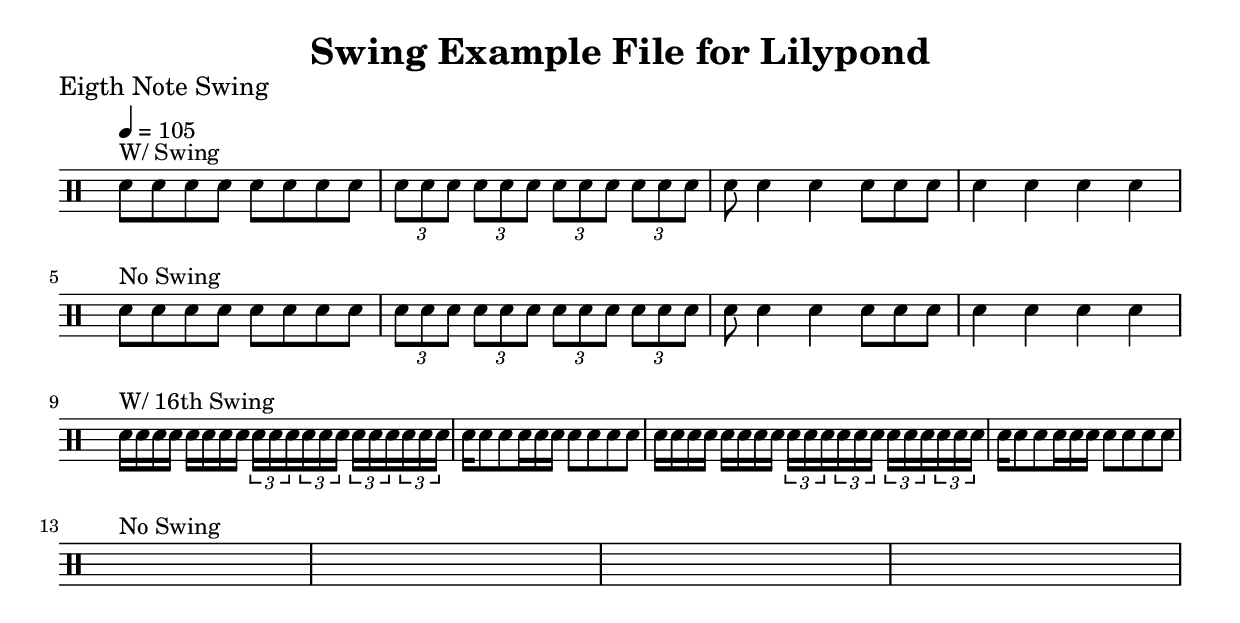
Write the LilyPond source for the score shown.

\version "2.12.3"
%%%%%%%%%%%%%%%%%%%%
%  This is a sample file for the development of the swing feature of lilypond
%%%%%%%%%%%%%%%%%%%%%
\header {
  title = "Swing Example File for Lilypond"
}
% See also http://osdir.com/ml/lilypond-devel-gnu/2009-06/msg00008.html
% Example \swingIt #'"eighth" { \groove }
%
swingIt = #(define-music-function
  (parser location swingStyle music)  (string? ly:music?)
  (_i "Apply a swing feel to music in @var{argMusic} according to @var{swingStyle}. ")
  (let*
   (
    ; bookeeping variables - track the current time, etc..
  	(real-elapsed (ly:make-moment 0 1))
  	(evt-duration (ly:make-moment 0 1))
  	(measure-pos  (ly:make-moment 0 1))
  	
  	; configuration variables
  	(swing-amt    (ly:make-moment 1 1))
  	(swing-unit   (ly:make-moment 1 4))
   )

  ;; music-map yields sequential events from argMusic
  ;; into the anonymous function which is its first argument
  (music-map 
  (lambda (mus)
   	(if (and (eq? (ly:music-property mus 'name) 'EventChord)
   		       (< 0 (ly:moment-main-denominator (ly:music-length mus))))
   	   (begin
   	     ;; take measurements
   	     (set! evt-duration (ly:music-length mus))
   	     (set! measure-pos (ly:moment-mod real-elapsed swing-unit))
   	     (set! real-elapsed (ly:moment-add real-elapsed evt-duration))

   	     ;; if a note doesn't start or end on an eigth note we'll never adjust it
   	     (if (or (eq? 8 (ly:moment-main-denominator measure-pos))
   		           (eq? 8 (ly:moment-main-denominator evt-duration)))
   	       (begin

     	       ; Lengthen eigth notes that start on quarter notes
     	       (if (eq? 0 (ly:moment-main-numerator measure-pos))

             		(begin
                 ;;;;;;;; Lengthen the first portion of a swing unit by a factor of 4/3 (50 becomes 66.7)
             		 (ly:music-compress mus 
             		  (ly:make-moment 
             		   ; TODO the zeros below should be the calculated number of quarters in the duration
             		   (+ 4 (* 6 0) ) 
             		   (+ 3 (* 6 0) )
             		  ))))

     	       ; like saying 'shorten eigth notes that start on eigth notes' 
     	       (if (and (eq?  (* 2 (ly:moment-main-denominator swing-unit))
     	                           (ly:moment-main-denominator evt-duration))
               		    (eq?  (* 2 (ly:moment-main-denominator swing-unit))
               		               (ly:moment-main-denominator measure-pos) ) )
               	;
             		(begin
                 ;;;;;;;;; Shrink the second portion of a swing unit by a factor of 2/3 (50 becomes 33.3)
             		 (ly:music-compress mus 
             		  (ly:make-moment 
             		   ; TODO the zeros below should be the calculated number of quarters in the duration
             		   (+ 2 (* 6 0) ) 
             		   (+ 3 (* 6 0) )
             		  ))))
   	       )) ;; if swingable
   	  )) ;; if is a music event
  mus
  )
  music) ;; return the music from music-map
    
  ;; return the adjusted music
  music

  ) ;; end let 
) 


% Dean's swing function aspires to be like scaleDurations and \featherDurations
% 
% \scaleDurations #'(2 . 1) { a2 a4 } 
% scaleDurations = #(define-music-function
% 		  (parser location fraction music) (number-pair? ly:music?)
% 		  (ly:music-compress music (ly:make-moment (car fraction) (cdr fraction))))
% featherDurations=
% #(define-music-function (parser location factor argMusic) (ly:moment? ly:music?)
%  (_i "Adjust durations of music in @var{argument} by rational @var{factor}. ")
%    (let*
%        ((orig-duration (ly:music-length argument))
% 	(multiplier (ly:make-moment 1 1)))
%
%      (music-map 
%       (lambda (mus)
% 	(if (and (eq? (ly:music-property mus 'name) 'EventChord)
% 		 (< 0 (ly:moment-main-denominator (ly:music-length mus))))
% 	    (begin
% 	      (ly:music-compress mus multiplier)
% 	      (set! multiplier (ly:moment-mul factor multiplier)))
% 	    )
% 	mus)
%       argument)
%
%      (ly:music-compress
%       argument
%       (ly:moment-div orig-duration (ly:music-length argument)))
%
%      argument))


\paper { 
   indent = 0\cm
}

groove = \drummode{ 
  \repeat unfold 2 {sn8 sn8 sn8 sn8}
  \repeat unfold 4 { \times 2/3 { sn8 sn8 sn8 } }
  \repeat unfold 1 {sn8 sn4 sn4 sn8 sn8 sn8 }
  \repeat unfold 2 {sn4 sn4}
}
grooveSixteenth = \drummode{ 
  \repeat unfold 2 {sn16 sn sn sn}
  \repeat unfold 4 { \times 2/3 { sn16 sn sn } }
  \repeat unfold 1 {sn16 sn8 sn8 sn16 sn sn }
  \repeat unfold 2 {sn8 sn8}
}

testMusic =  {
  \swingIt #'"eighth" { \groove }
  \groove
  
  \swingIt #'"sixteenth" { \grooveSixteenth }
  \grooveSixteenth
}
annotations = {
  s1*4 ^ "W/ Swing" \break
  s1*4 ^ "No Swing" \break 
  s1*4 ^ "W/ 16th Swing" \break
  s1*4 ^ "No Swing"  
}

\markup{ 
  \larger{ "Eigth Note Swing" } 
}
\score{
  \new DrumStaff = "snare" 
  \with { \remove Time_signature_engraver }{
    \time 4/4
    \tempo 4 = 105
    \new DrumVoice{
      <<
      \testMusic
      \annotations
      >>
    }
  }
  \layout{}
  \midi{} 
}
